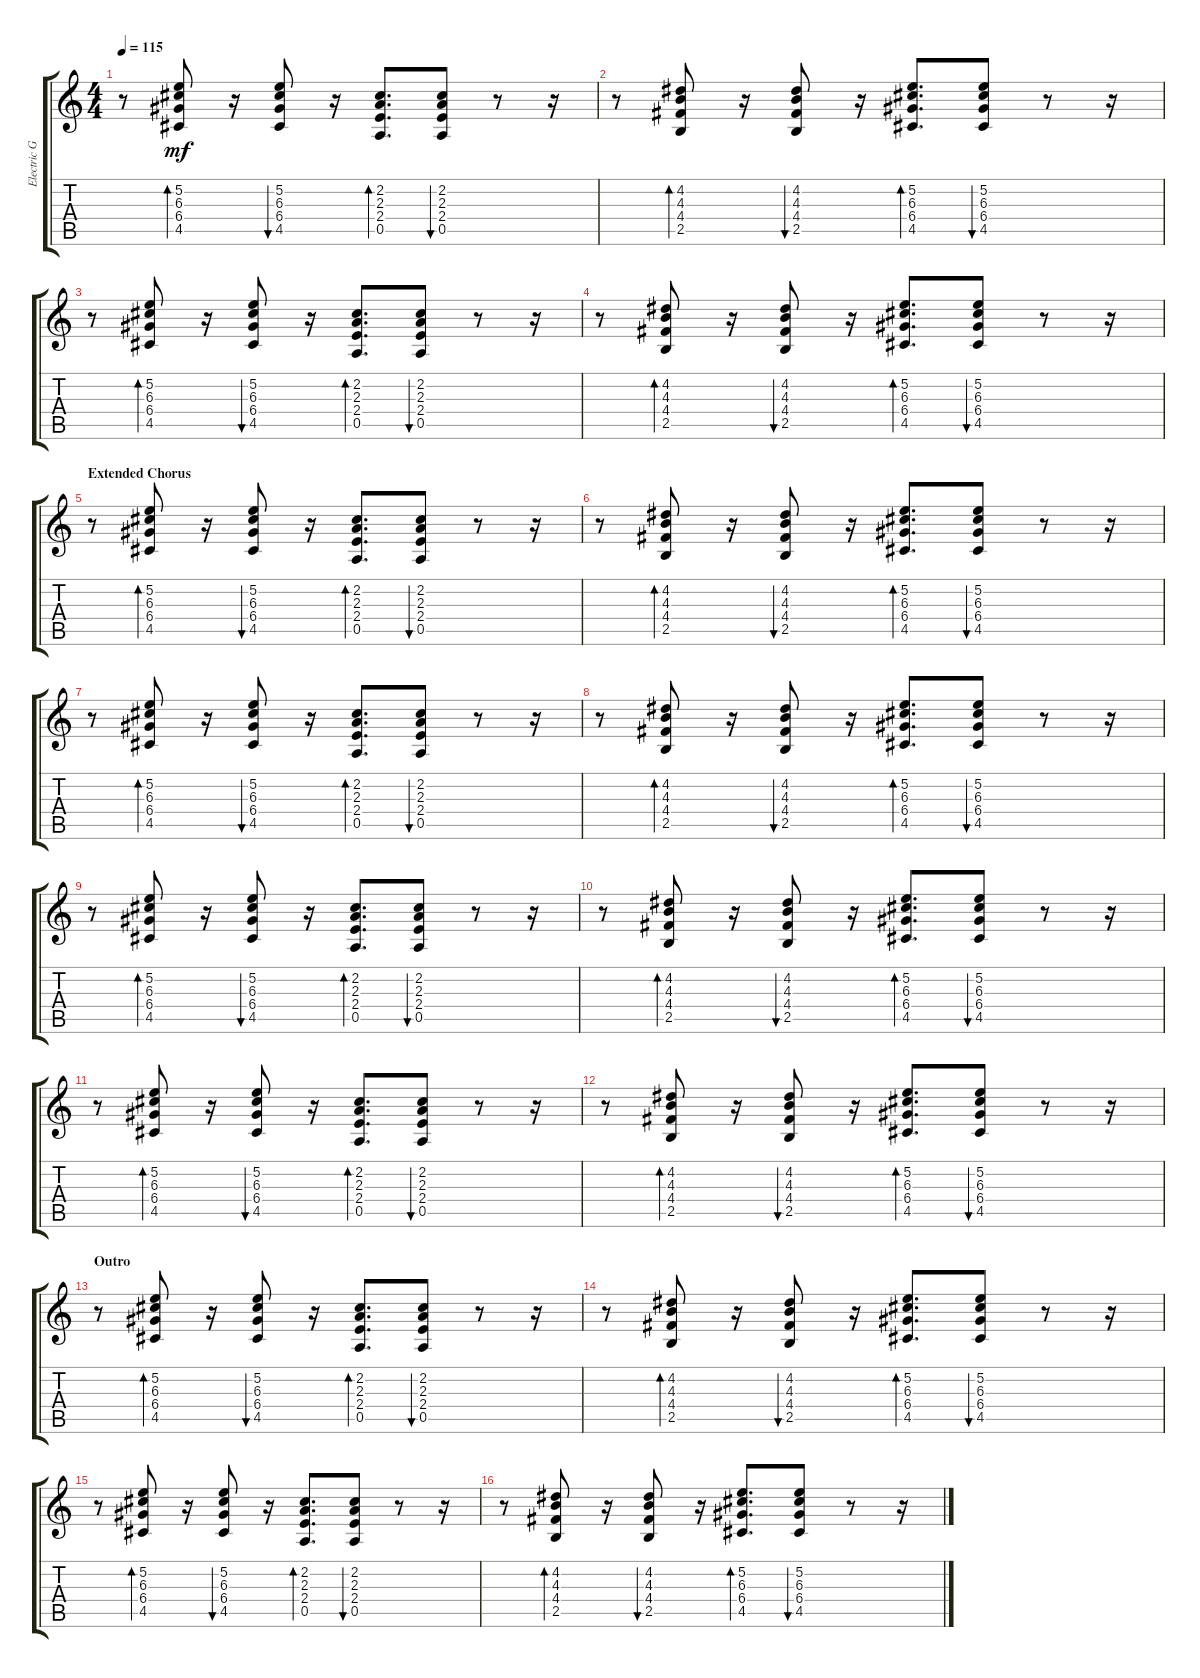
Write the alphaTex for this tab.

\track ("Electric Guitar" "Electric G") {instrument electricguitarclean}
\staff {score tabs}
\tuning (E4 B3 G3 D3 A2 E2) {hide}
\ts (4 4)
\tempo 115
\clef g2
\ks c
r.8{dy mf} (5.2 6.3 6.4 4.5).8{bd 30} r.16 (5.2 6.3 6.4 4.5).8{bu 30} r.16 (2.2 2.3 2.4 0.5).8{d bd 30} (2.2 2.3 2.4 0.5).8{bu 30} r.8 r.16 |
r.8 (4.2 4.3 4.4 2.5).8{bd 30} r.16 (4.2 4.3 4.4 2.5).8{bu 30} r.16 (5.2 6.3 6.4 4.5).8{d bd 30} (5.2 6.3 6.4 4.5).8{bu 30} r.8 r.16 |
r.8 (5.2 6.3 6.4 4.5).8{bd 30} r.16 (5.2 6.3 6.4 4.5).8{bu 30} r.16 (2.2 2.3 2.4 0.5).8{d bd 30} (2.2 2.3 2.4 0.5).8{bu 30} r.8 r.16 |
r.8 (4.2 4.3 4.4 2.5).8{bd 30} r.16 (4.2 4.3 4.4 2.5).8{bu 30} r.16 (5.2 6.3 6.4 4.5).8{d bd 30} (5.2 6.3 6.4 4.5).8{bu 30} r.8 r.16 |
\section ("" "Extended Chorus")
r.8 (5.2 6.3 6.4 4.5).8{bd 30} r.16 (5.2 6.3 6.4 4.5).8{bu 30} r.16 (2.2 2.3 2.4 0.5).8{d bd 30} (2.2 2.3 2.4 0.5).8{bu 30} r.8 r.16 |
r.8 (4.2 4.3 4.4 2.5).8{bd 30} r.16 (4.2 4.3 4.4 2.5).8{bu 30} r.16 (5.2 6.3 6.4 4.5).8{d bd 30} (5.2 6.3 6.4 4.5).8{bu 30} r.8 r.16 |
r.8 (5.2 6.3 6.4 4.5).8{bd 30} r.16 (5.2 6.3 6.4 4.5).8{bu 30} r.16 (2.2 2.3 2.4 0.5).8{d bd 30} (2.2 2.3 2.4 0.5).8{bu 30} r.8 r.16 |
r.8 (4.2 4.3 4.4 2.5).8{bd 30} r.16 (4.2 4.3 4.4 2.5).8{bu 30} r.16 (5.2 6.3 6.4 4.5).8{d bd 30} (5.2 6.3 6.4 4.5).8{bu 30} r.8 r.16 |
r.8 (5.2 6.3 6.4 4.5).8{bd 30} r.16 (5.2 6.3 6.4 4.5).8{bu 30} r.16 (2.2 2.3 2.4 0.5).8{d bd 30} (2.2 2.3 2.4 0.5).8{bu 30} r.8 r.16 |
r.8 (4.2 4.3 4.4 2.5).8{bd 30} r.16 (4.2 4.3 4.4 2.5).8{bu 30} r.16 (5.2 6.3 6.4 4.5).8{d bd 30} (5.2 6.3 6.4 4.5).8{bu 30} r.8 r.16 |
r.8 (5.2 6.3 6.4 4.5).8{bd 30} r.16 (5.2 6.3 6.4 4.5).8{bu 30} r.16 (2.2 2.3 2.4 0.5).8{d bd 30} (2.2 2.3 2.4 0.5).8{bu 30} r.8 r.16 |
r.8 (4.2 4.3 4.4 2.5).8{bd 30} r.16 (4.2 4.3 4.4 2.5).8{bu 30} r.16 (5.2 6.3 6.4 4.5).8{d bd 30} (5.2 6.3 6.4 4.5).8{bu 30} r.8 r.16 |
\section ("" "Outro")
r.8 (5.2 6.3 6.4 4.5).8{bd 30} r.16 (5.2 6.3 6.4 4.5).8{bu 30} r.16 (2.2 2.3 2.4 0.5).8{d bd 30} (2.2 2.3 2.4 0.5).8{bu 30} r.8 r.16 |
r.8 (4.2 4.3 4.4 2.5).8{bd 30} r.16 (4.2 4.3 4.4 2.5).8{bu 30} r.16 (5.2 6.3 6.4 4.5).8{d bd 30} (5.2 6.3 6.4 4.5).8{bu 30} r.8 r.16 |
r.8 (5.2 6.3 6.4 4.5).8{bd 30} r.16 (5.2 6.3 6.4 4.5).8{bu 30} r.16 (2.2 2.3 2.4 0.5).8{d bd 30} (2.2 2.3 2.4 0.5).8{bu 30} r.8 r.16 |
r.8 (4.2 4.3 4.4 2.5).8{bd 30} r.16 (4.2 4.3 4.4 2.5).8{bu 30} r.16 (5.2 6.3 6.4 4.5).8{d bd 30} (5.2 6.3 6.4 4.5).8{bu 30} r.8 r.16
